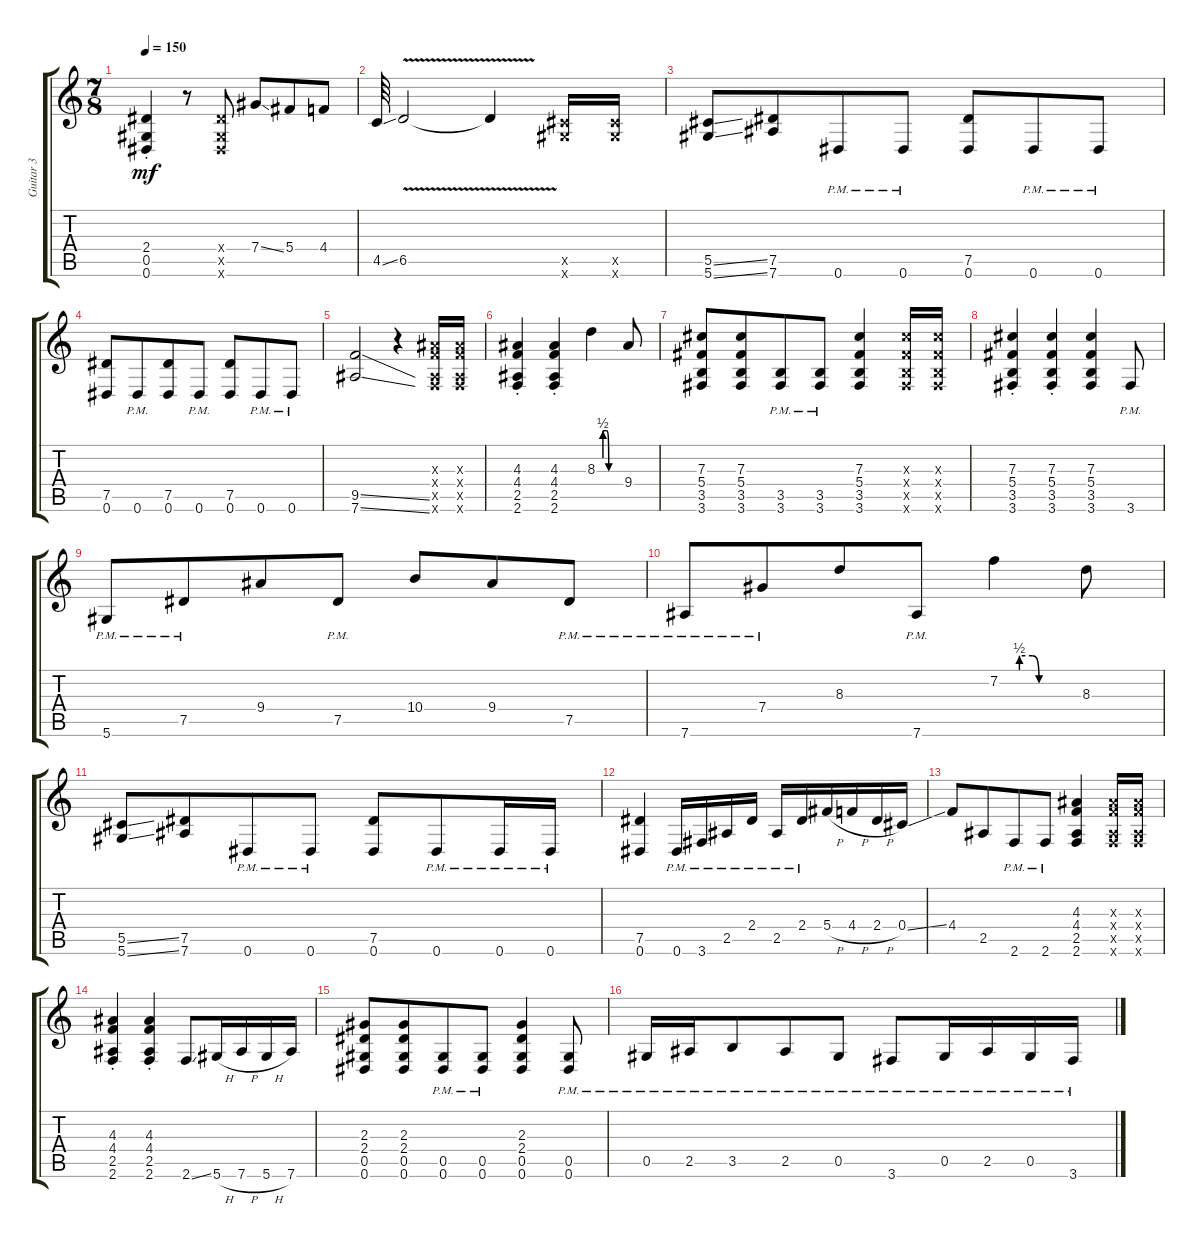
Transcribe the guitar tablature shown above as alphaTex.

\track ("Guitar 3" "Guitar 3") {instrument distortionguitar}
\staff {score tabs}
\tuning (Eb4 Bb3 Gb3 Db3 Ab2 Eb2) {hide}
\ts (7 8)
\tempo 150
\clef g2
\ks c
(2.4{st} 0.5{st} 0.6{st}).4{dy mf} r.8 (2.4{x} 0.5{x} 0.6{x}).8 7.4{ss}.8 5.4.8 4.4.8 |
4.5{ss}.64 6.5{v}.2 6.5{v t}.4 (5.5{x} 5.6{x}).16 (5.5{x} 5.6{x}).16 |
(5.5{ss} 5.6{ss}).8 (7.5 7.6).8 0.6{pm}.8 0.6{pm}.8 (7.5 0.6).8 0.6{pm}.8 0.6{pm}.8 |
(7.5 0.6).8 0.6{pm}.8 (7.5 0.6).8 0.6{pm}.8 (7.5 0.6).8 0.6{pm}.8 0.6{pm}.8 |
(9.5{ss} 7.6{ss}).2 r.4 (4.3{x} 4.4{x} 2.5{x} 2.6{x}).16 (4.3{x} 4.4{x} 2.5{x} 2.6{x}).16 |
(4.3{st} 4.4{st} 2.5{st} 2.6{st}).4 (4.3{st} 4.4{st} 2.5{st} 2.6{st}).4 8.3{be (custom 0 0 15 0 15 2 25 2 30 0 60 0)}.4 9.4.8 |
(7.3 5.4 3.5 3.6).8 (7.3 5.4 3.5 3.6).8 (3.5{pm} 3.6{pm}).8 (3.5{pm} 3.6{pm}).8 (7.3 5.4 3.5 3.6).4 (7.3{x} 5.4{x} 3.5{x} 3.6{x}).16 (7.3{x} 5.4{x} 3.5{x} 3.6{x}).16 |
(7.3{st} 5.4{st} 3.5{st} 3.6{st}).4 (7.3{st} 5.4{st} 3.5{st} 3.6{st}).4 (7.3 5.4 3.5 3.6).4 3.6{pm}.8 |
5.6{pm}.8 7.5{pm}.8 9.4.8 7.5{pm}.8 10.4.8 9.4.8 7.5{pm}.8 |
7.6{pm}.8 7.4{pm}.8 8.3.8 7.6{pm}.8 7.2{be (custom 0 0 15 0 15 2 25 2 30 0 60 0)}.4 8.3.8 |
(5.5{ss} 5.6{ss}).8 (7.5 7.6).8 0.6{pm}.8 0.6{pm}.8 (7.5 0.6).8 0.6{pm}.8 0.6{pm}.16 0.6{pm}.16 |
(7.5 0.6).4 0.6{pm}.16 3.6{pm}.16 2.5{pm}.16 2.4{pm}.16 2.5{pm}.16 2.4{pm}.16 5.4{h}.16 4.4{h}.16 2.4{h}.16 0.4{ss}.16 |
4.4.8 2.5.8 2.6{pm}.8 2.6{pm}.8 (4.3 4.4 2.5 2.6).4 (4.3{x} 4.4{x} 2.5{x} 2.6{x}).16 (4.3{x} 4.4{x} 2.5{x} 2.6{x}).16 |
(4.3{st} 4.4{st} 2.5{st} 2.6{st}).4 (4.3{st} 4.4{st} 2.5{st} 2.6{st}).4 2.6{ss}.8 5.6{h}.16 7.6{h}.16 5.6{h}.16 7.6.16 |
(2.3 2.4 0.5 0.6).8 (2.3 2.4 0.5 0.6).8 (0.5{pm} 0.6{pm}).8 (0.5{pm} 0.6{pm}).8 (2.3 2.4 0.5 0.6).4 (0.5{pm} 0.6{pm}).8 |
0.5{pm}.16 2.5{pm}.16 3.5{pm}.8 2.5{pm}.8 0.5{pm}.8 3.6{pm}.8 0.5{pm}.16 2.5{pm}.16 0.5{pm}.16 3.6{pm}.16
